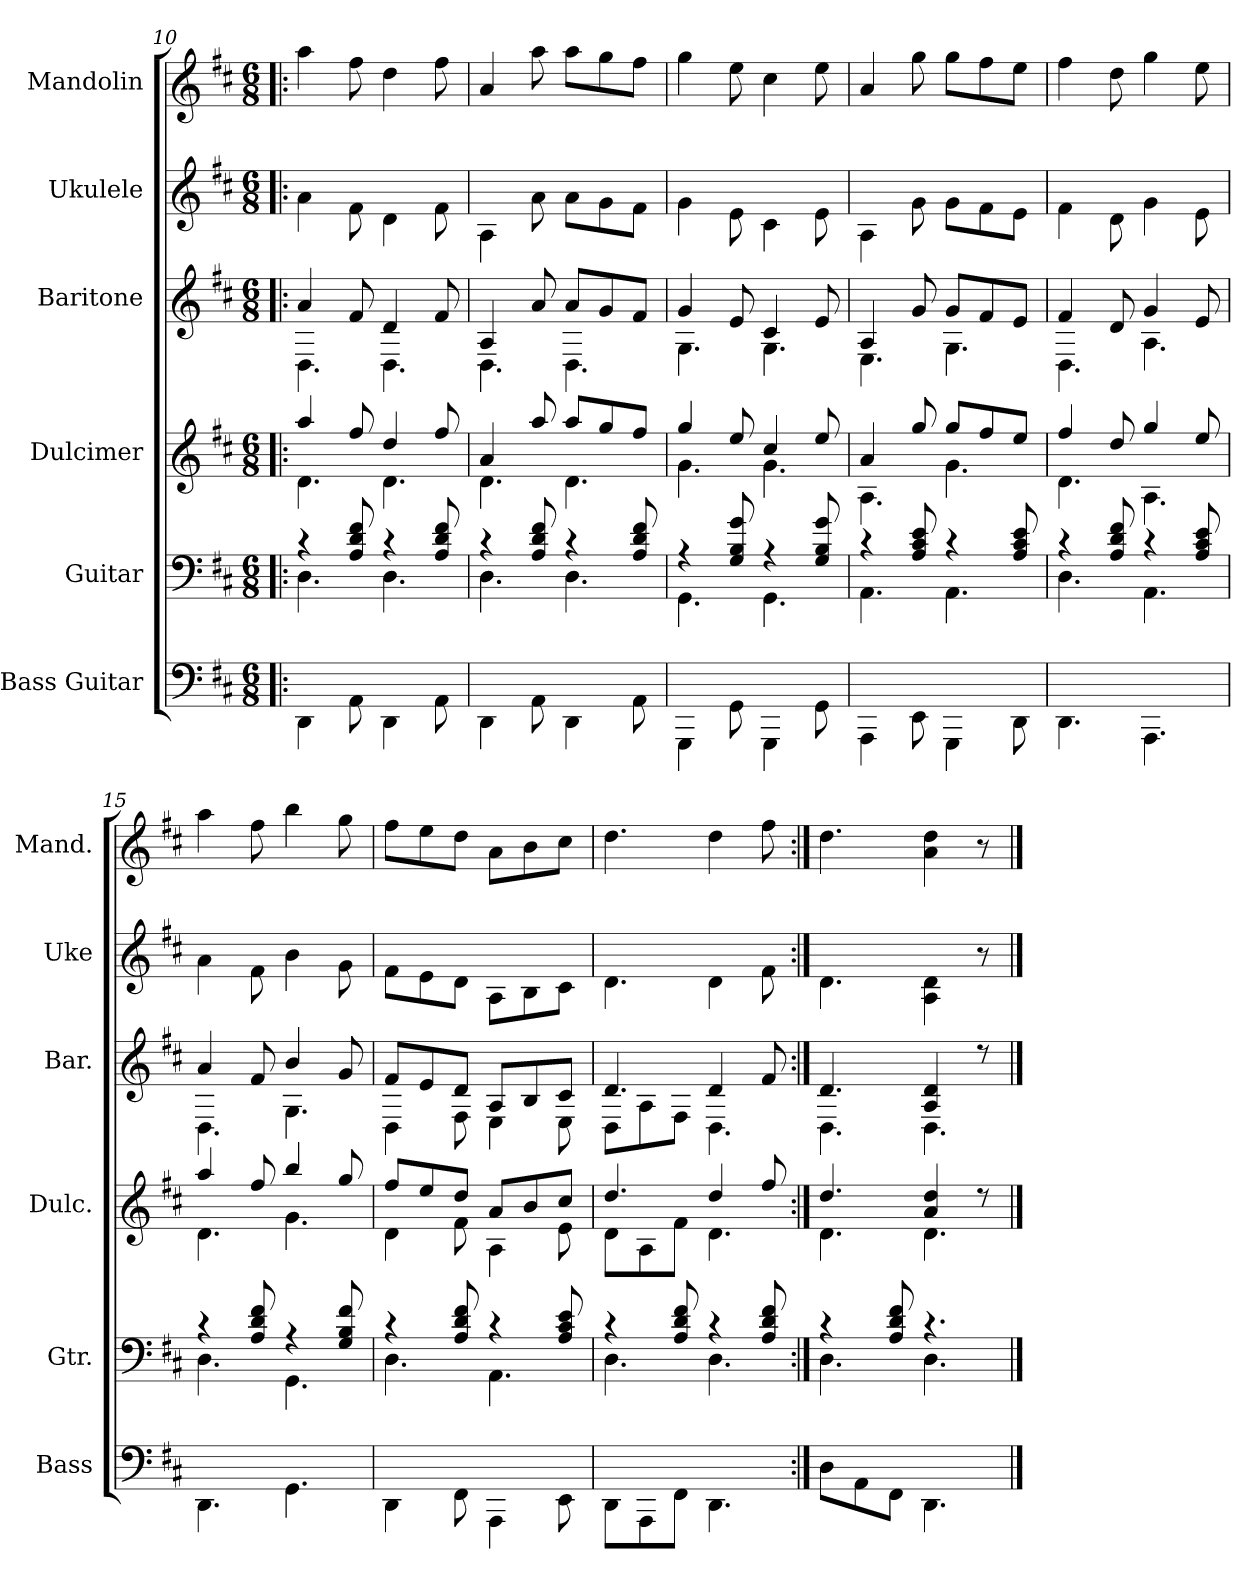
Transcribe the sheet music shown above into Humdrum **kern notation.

**kern	**kern	**kern	**kern	**kern	**kern
*part6	*part5	*part4	*part3	*part2	*part1
*staff6	*staff5	*staff4	*staff3	*staff2	*staff1
*I"Bass Guitar	*I"Guitar	*I"Dulcimer	*I"Baritone	*I"Ukulele	*I"Mandolin
*I'Bass	*I'Gtr.	*I'Dulc.	*I'Bar.	*I'Uke	*I'Mand.
*	*	*clefG2	*	*	*clefG2
*k[f#c#]	*k[f#c#]	*k[f#c#]	*k[f#c#]	*k[f#c#]	*k[f#c#]
*D:	*D:	*D:	*D:	*D:	*D:
*M6/8	*M6/8	*M6/8	*M6/8	*M6/8	*M6/8
=10!|:	=10!|:	=10!|:	=10!|:	=10!|:	=10!|:
*	*^	*^	*^	*	*
4DD\	4r	4.D\	4aa/	4.d\	4a/	4.D\	4a\	4aa\
8AA\	8A/ 8d/ 8f#/	.	8ff#/	.	8f#/	.	8f#\	8ff#\
4DD\	4r	4.D\	4dd/	4.d\	4d/	4.D\	4d\	4dd\
8AA\	8A/ 8d/ 8f#/	.	8ff#/	.	8f#/	.	8f#\	8ff#\
!!LO:LB:g=z
=11	=11	=11	=11	=11	=11	=11	=11	=11
4DD\	4r	4.D\	4a/	4.d\	4A/	4.D\	4A\	4a/
8AA\	8A/ 8d/ 8f#/	.	8aa/	.	8a/	.	8a\	8aa\
4DD\	4r	4.D\	8aa/L	4.d\	8a/L	4.D\	8a\L	8aa\L
.	.	.	8gg/	.	8g/	.	8g\	8gg\
8AA\	8A/ 8d/ 8f#/	.	8ff#/J	.	8f#/J	.	8f#\J	8ff#\J
=12	=12	=12	=12	=12	=12	=12	=12	=12
4GGG\	4r	4.GG\	4gg/	4.g\	4g/	4.G\	4g\	4gg\
8GG\	8G/ 8B/ 8g/	.	8ee/	.	8e/	.	8e\	8ee\
4GGG\	4r	4.GG\	4cc#/	4.g\	4c#/	4.G\	4c#\	4cc#\
8GG\	8G/ 8B/ 8g/	.	8ee/	.	8e/	.	8e\	8ee\
!!LO:PB:g=z
=13	=13	=13	=13	=13	=13	=13	=13	=13
4AAA\	4r	4.AA\	4a/	4.A\	4A/	4.E\	4A\	4a/
8EE\	8A/ 8c#/ 8e/	.	8gg/	.	8g/	.	8g\	8gg\
4GGG\	4r	4.AA\	8gg/L	4.g\	8g/L	4.G\	8g\L	8gg\L
.	.	.	8ff#/	.	8f#/	.	8f#\	8ff#\
8DD\	8A/ 8c#/ 8e/	.	8ee/J	.	8e/J	.	8e\J	8ee\J
=14	=14	=14	=14	=14	=14	=14	=14	=14
4.DD\	4r	4.D\	4ff#/	4.d\	4f#/	4.D\	4f#\	4ff#\
.	8A/ 8d/ 8f#/	.	8dd/	.	8d/	.	8d\	8dd\
4.AAA\	4r	4.AA\	4gg/	4.A\	4g/	4.A\	4g\	4gg\
.	8A/ 8c#/ 8e/	.	8ee/	.	8e/	.	8e\	8ee\
=15	=15	=15	=15	=15	=15	=15	=15	=15
4.DD\	4r	4.D\	4aa/	4.d\	4a/	4.D\	4a\	4aa\
.	8A/ 8d/ 8f#/	.	8ff#/	.	8f#/	.	8f#\	8ff#\
4.GG\	4r	4.GG\	4bb/	4.g\	4b/	4.G\	4b\	4bb\
.	8G/ 8B/ 8f#/	.	8gg/	.	8g/	.	8g\	8gg\
=16	=16	=16	=16	=16	=16	=16	=16	=16
4DD\	4r	4.D\	8ff#/L	4d\	8f#/L	4D\	8f#\L	8ff#\L
.	.	.	8ee/	.	8e/	.	8e\	8ee\
8FF#\	8A/ 8d/ 8f#/	.	8dd/J	8f#\	8d/J	8F#\	8d\J	8dd\J
4AAA\	4r	4.AA\	8a/L	4A\	8A/L	4E\	8A\L	8a\L
.	.	.	8b/	.	8B/	.	8B\	8b\
8EE\	8A/ 8c#/ 8e/	.	8cc#/J	8e\	8c#/J	8E\	8c#\J	8cc#\J
=17	=17	=17	=17	=17	=17	=17	=17	=17
8DD\L	4r	4.D\	4.dd/	8d\L	4.d/	8D\L	4.d\	4.dd\
8AAA\	.	.	.	8A\	.	8A\	.	.
8FF#\J	8A/ 8d/ 8f#/	.	.	8f#\J	.	8F#\J	.	.
4.DD\	4r	4.D\	4dd/	4.d\	4d/	4.D\	4d\	4dd\
.	8A/ 8d/ 8f#/	.	8ff#/	.	8f#/	.	8f#\	8ff#\
!!LO:LB:g=z
=18:|!	=18:|!	=18:|!	=18:|!	=18:|!	=18:|!	=18:|!	=18:|!	=18:|!
8D\L	4r	4.D\	4.dd/	4.d\	4.d/	4.D\	4.d\	4.dd\
8AA\	.	.	.	.	.	.	.	.
8FF#\J	8A/ 8d/ 8f#/	.	.	.	.	.	.	.
4.DD\	4.r	4.D\	4a/ 4dd/	4.d\	4A/ 4d/	4.D\	4A\ 4d\	4a\ 4dd\
.	.	.	8r	.	8r	.	8r	8r
*	*v	*v	*	*	*v	*v	*	*
*	*	*v	*v	*	*	*
==	==	==	==	==	==
*-	*-	*-	*-	*-	*-
